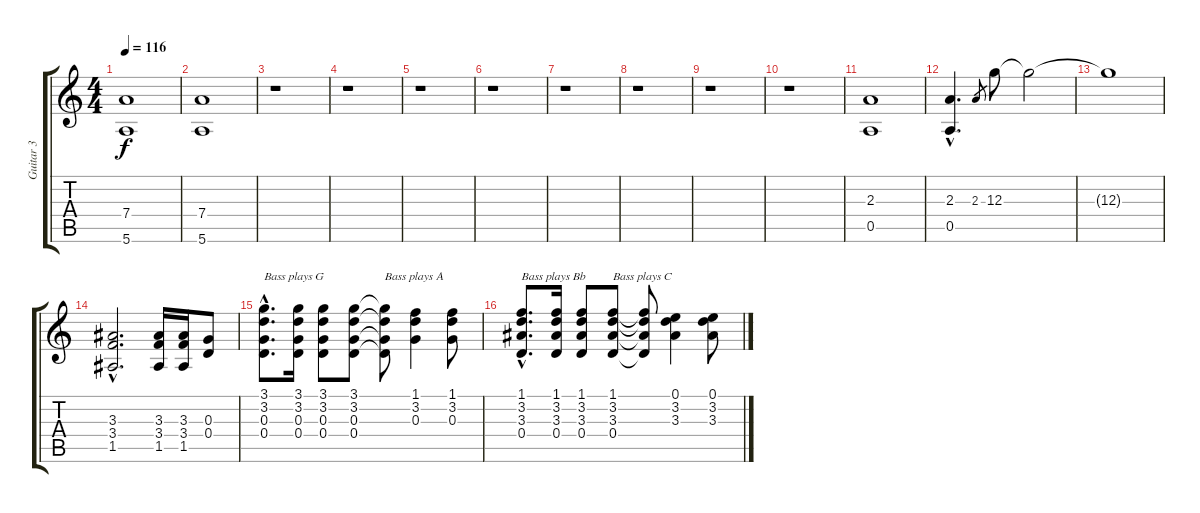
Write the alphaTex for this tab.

\track ("Guitar 3" "Guitar 3") {instrument overdrivenguitar}
\staff {score tabs}
\tuning (E4 B3 G3 D3 A2 E2) {hide}
\ts (4 4)
\tempo 116
\clef g2
\ks c
(7.4 5.6).1{dy f} |
(7.4 5.6).1 |
r.1 |
r.1 |
r.1 |
r.1 |
r.1 |
r.1 |
r.1 |
r.1 |
(2.3 0.5).1 |
(2.3{hac} 0.5{hac}).4{d} 2.3.8{gr} 12.3.8 12.3{t}.2 |
12.3{t}.1 |
(3.3{hac} 3.4{hac} 1.5{hac}).2{d} (3.3 3.4 1.5).16 (3.3 3.4 1.5).16 (0.3 0.4).8 |
(3.1{hac} 3.2{hac} 0.3{hac} 0.4{hac}).8{d txt "Bass plays G"} (3.1 3.2 0.3 0.4).16 (3.1 3.2 0.3 0.4).8 (3.1 3.2 0.3 0.4).8 (3.1{t} 3.2{t} 0.3{t} 0.4{t}).8{txt "Bass plays A"} (1.1 3.2 0.3).4 (1.1 3.2 0.3).8 |
(1.1{hac} 3.2{hac} 3.3{hac} 0.4{hac}).8{d txt "Bass plays Bb"} (1.1 3.2 3.3 0.4).16 (1.1 3.2 3.3 0.4).8 (1.1 3.2 3.3 0.4).8{txt "Bass plays C"} (1.1{t} 3.2{t} 3.3{t} 0.4{t}).8 (0.1 3.2 3.3).4 (0.1 3.2 3.3).8
